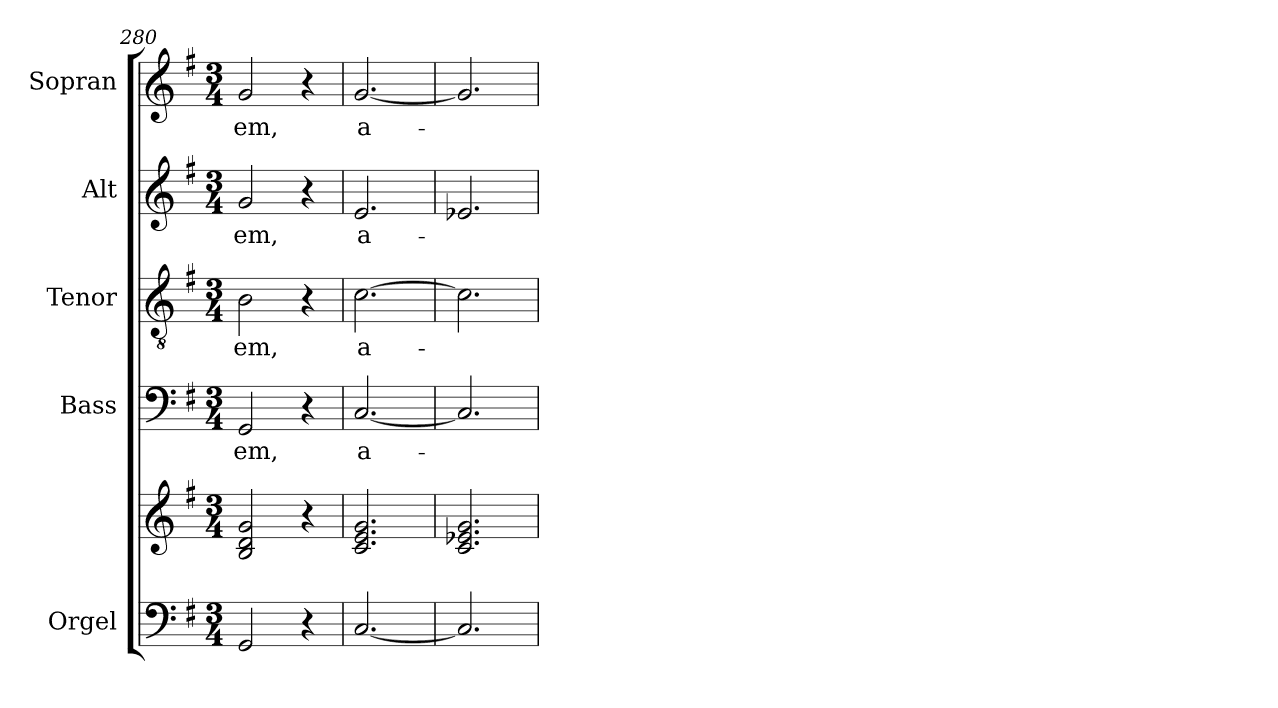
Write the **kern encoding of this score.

**kern	**kern	**kern	**text	**kern	**text	**kern	**text	**kern	**text
*part5	*part5	*part4	*part4	*part3	*part3	*part2	*part2	*part1	*part1
*staff6	*staff5	*staff4	*staff4	*staff3	*staff3	*staff2	*staff2	*staff1	*staff1
*I"Orgel	*	*I"Bass	*	*I"Tenor	*	*I"Alt	*	*I"Sopran	*
*I'Org.	*	*I'B.	*	*I'T.	*	*I'A.	*	*I'S.	*
*clefF4	*clefG2	*clefF4	*	*clefGv2	*	*clefG2	*	*clefG2	*
*k[f#]	*k[f#]	*k[f#]	*	*k[f#]	*	*k[f#]	*	*k[f#]	*
*G:	*G:	*G:	*	*G:	*	*G:	*	*G:	*
*M3/4	*M3/4	*M3/4	*	*M3/4	*	*M3/4	*	*M3/4	*
=280	=280	=280	=280	=280	=280	=280	=280	=280	=280
!	!	!	!LO:LY:b	!	!LO:LY:b	!	!LO:LY:b	!	!LO:LY:b
2GG/	2B/ 2d/ 2g/	2GG/	-em,	2B\	-em,	2g/	-em,	2g/	-em,
4r	4r	4r	.	4r	.	4r	.	4r	.
=281	=281	=281	=281	=281	=281	=281	=281	=281	=281
!	!	!	!LO:LY:b	!	!LO:LY:b	!	!LO:LY:b	!	!LO:LY:b
[2.C/	2.c/ 2.e/ 2.g/	[2.C/	a-	[2.c\	a-	2.e/	a-	[2.g/	a-
=282	=282	=282	=282	=282	=282	=282	=282	=282	=282
2.C/]	2.c/ 2.e-X/ 2.g/	2.C/]	.	2.c\]	.	2.e-X/	.	2.g/]	.
=	=	=	=	=	=	=	=	=	=
*-	*-	*-	*-	*-	*-	*-	*-	*-	*-
